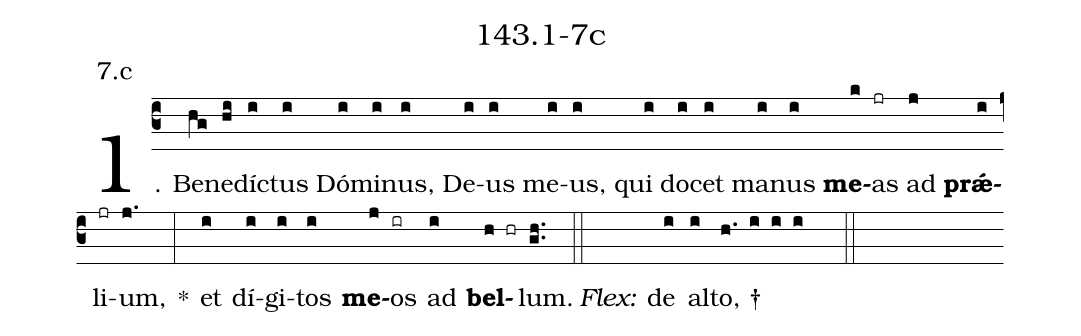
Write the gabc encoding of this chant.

name: 143.1-7c;
annotation: 7.c;
%%
(c3)1. Be(hg)ne(hi)díc(i)tus(i) Dó(i)mi(i)nus,(i) De(i)us(i) me(i)us,(i) qui(i) do(i)cet(i) ma(i)nus(i) <b>me</b>(k)as(jr) ad(j) <b>prǽ</b>(i)li(jr)um,(j.) *(:) et(i) dí(i)gi(i)tos(i) <b>me</b>(j)os(ir) ad(i) <b>bel</b>(h hr)lum.(gh..) (::)
<i>Flex:</i>()  de(i) al(i)to, †(h. i i i  ::)
